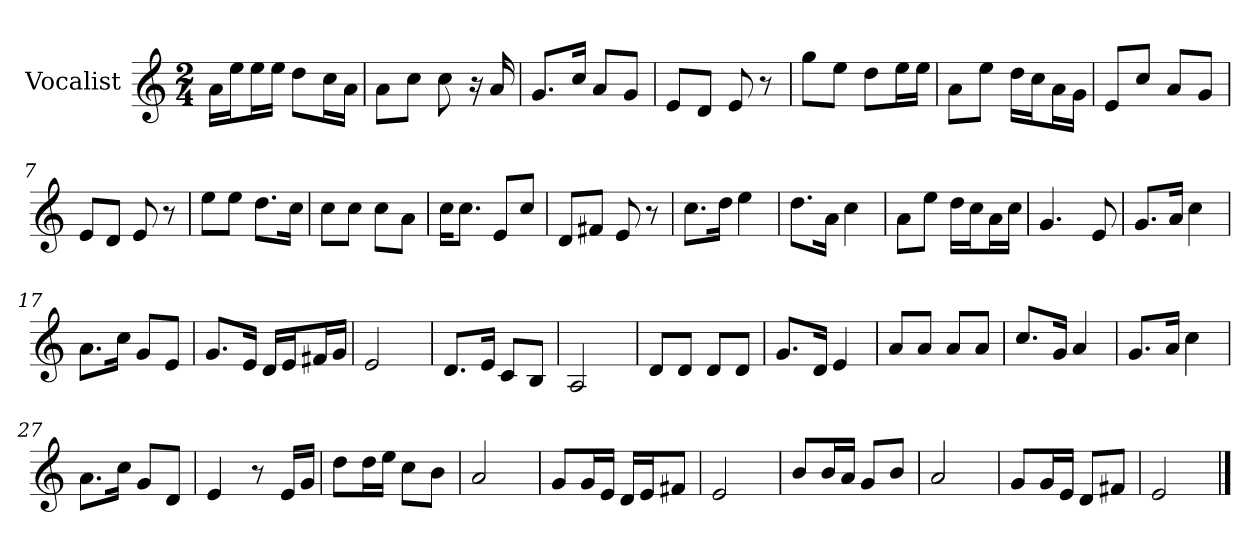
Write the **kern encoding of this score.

**kern
*part1
*staff1
*I"Vocalist
*k[]
*C:
*M2/4
=
16aLL
16eeJ
16eeL
16eeJJ
8ddL
16ccL
16aJJ
=1
8aL
8ccJ
8cc
16r
16a
=2
8.gL
16ccJk
8aL
8gJ
=3
8eL
8dJ
8e
8r
=4
8ggL
8eeJ
8ddL
16eeL
16eeJJ
=5
8aL
8eeJ
16ddLL
16ccJ
16aL
16gJJ
=6
8eL
8ccJ
8aL
8gJ
=7
8eL
8dJ
8e
8r
=8
8eeL
8eeJ
8.ddL
16ccJk
=9
8ccL
8ccJ
8ccL
8aJ
=10
16ccKL
8.ccJ
8eL
8ccJ
=11
8dL
8f#XJ
8e
8r
=12
8.ccL
16ddJk
4ee
=13
8.ddL
16aJk
4cc
=14
8aL
8eeJ
16ddLL
16ccJ
16aL
16ccJJ
=15
4.g
8e
=16
8.gL
16aJk
4cc
=17
8.aL
16ccJk
8gL
8eJ
=18
8.gL
16eJk
16dLL
16eJ
16f#XL
16gJJ
=19
2e
=20
8.dL
16eJk
8cL
8BJ
=21
2A
=22
8dL
8dJ
8dL
8dJ
=23
8.gL
16dJk
4e
=24
8aL
8aJ
8aL
8aJ
=25
8.ccL
16gJk
4a
=26
8.gL
16aJk
4cc
=27
8.aL
16ccJk
8gL
8dJ
=28
4e
8r
16eLL
16gJJ
=29
8ddL
16ddL
16eeJJ
8ccL
8bJ
=30
2a
=31
8gL
16gL
16eJJ
16dLL
16eJ
8f#XJ
=32
2e
=33
8bL
16bL
16aJJ
8gL
8bJ
=34
2a
=35
8gL
16gL
16eJJ
8dL
8f#XJ
=36
2e
==
*-
